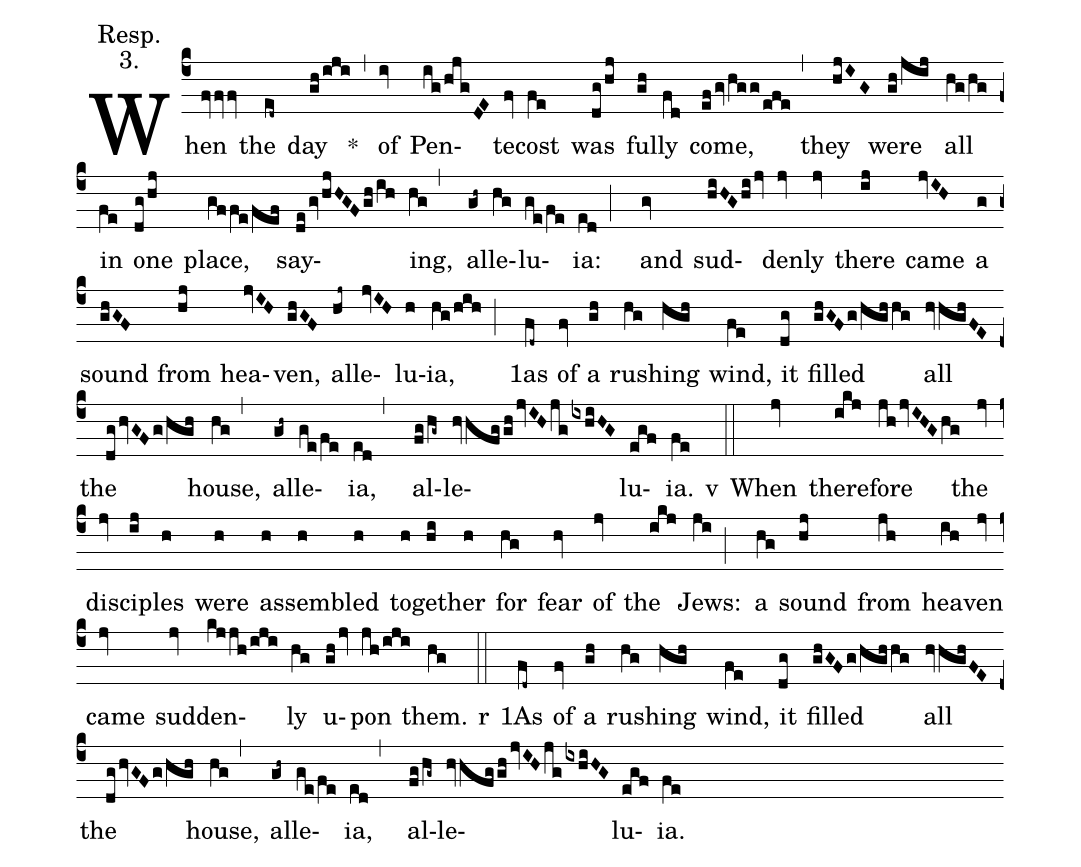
annotation: Resp.;
annotation: 3.;
%%
(c4) When(fvvv) the(ed~) day(gh/iji) <sp>*</sp>(,) of(iv) Pen(ig/hjgDE)te(fv)cost(fe) was(dg/hj) ful(gh)ly(fd) come,(efgv/hgg/efe,) they(hjIG) were(gh/jij) all(hg/hg) in(fe) one(dg/hj) place,(gffe/fef) say(degvhjHGFgh/ih)ing,(hg,) al(gh~)le(hg)lu(ge/fe)ia:(ed;) and(gv) sud(hiHGhijv)den(jv)ly(jv) there(ij) came(jvIH) a(g) sound(ghGF) from(hj) hea(jvIH)ven,(ghGF) al(hj~)le(jvIH)lu(h)ia,(hg/hih;) <sp>1</sp>as(fd~) of(fv) a(gh) rush(hg)ing(hgh) wind,(fe) it(dg) filled(ghGFg/hghhg) all(hvhghFE) the(dghvGFg/hgh) house,(hg,) al(gh~)le(ge/fe)ia,(ed,) al(fg/hg~)le(hvhfg/ghjvIHjg/ixhiHG)lu(egf)ia.(fe)

<sp>v</sp>(::) When(jv) there(ikj)fore(jhjvIHGhg) the(jv) dis(jv)ci(ij)ples(h) were(h) as(h)sem(h)bled(h) to(h)ge(hi)ther(h) for(hg) fear(hv) of(jv) the(ikj) Jews:(ji;) a(hg) sound(hj) from(jh) hea(ih)ven(jv) came(jv) sud(jv)den(kjjh/iji)ly(hg) u(ghjv)pon(jh/iji) them.(hg)

<sp>r</sp>(::)  <sp>1</sp>As(fd~) of(fv) a(gh) rush(hg)ing(hgh) wind,(fe) it(dg) filled(ghGFg/hghhg) all(hvhghFE) the(dghvGFg/hgh) house,(hg,) al(gh~)le(ge/fe)ia,(ed,) al(fg/hg~)le(hvhfg/ghjvIHjg/ixhiHG)lu(egf)ia.(fe)
